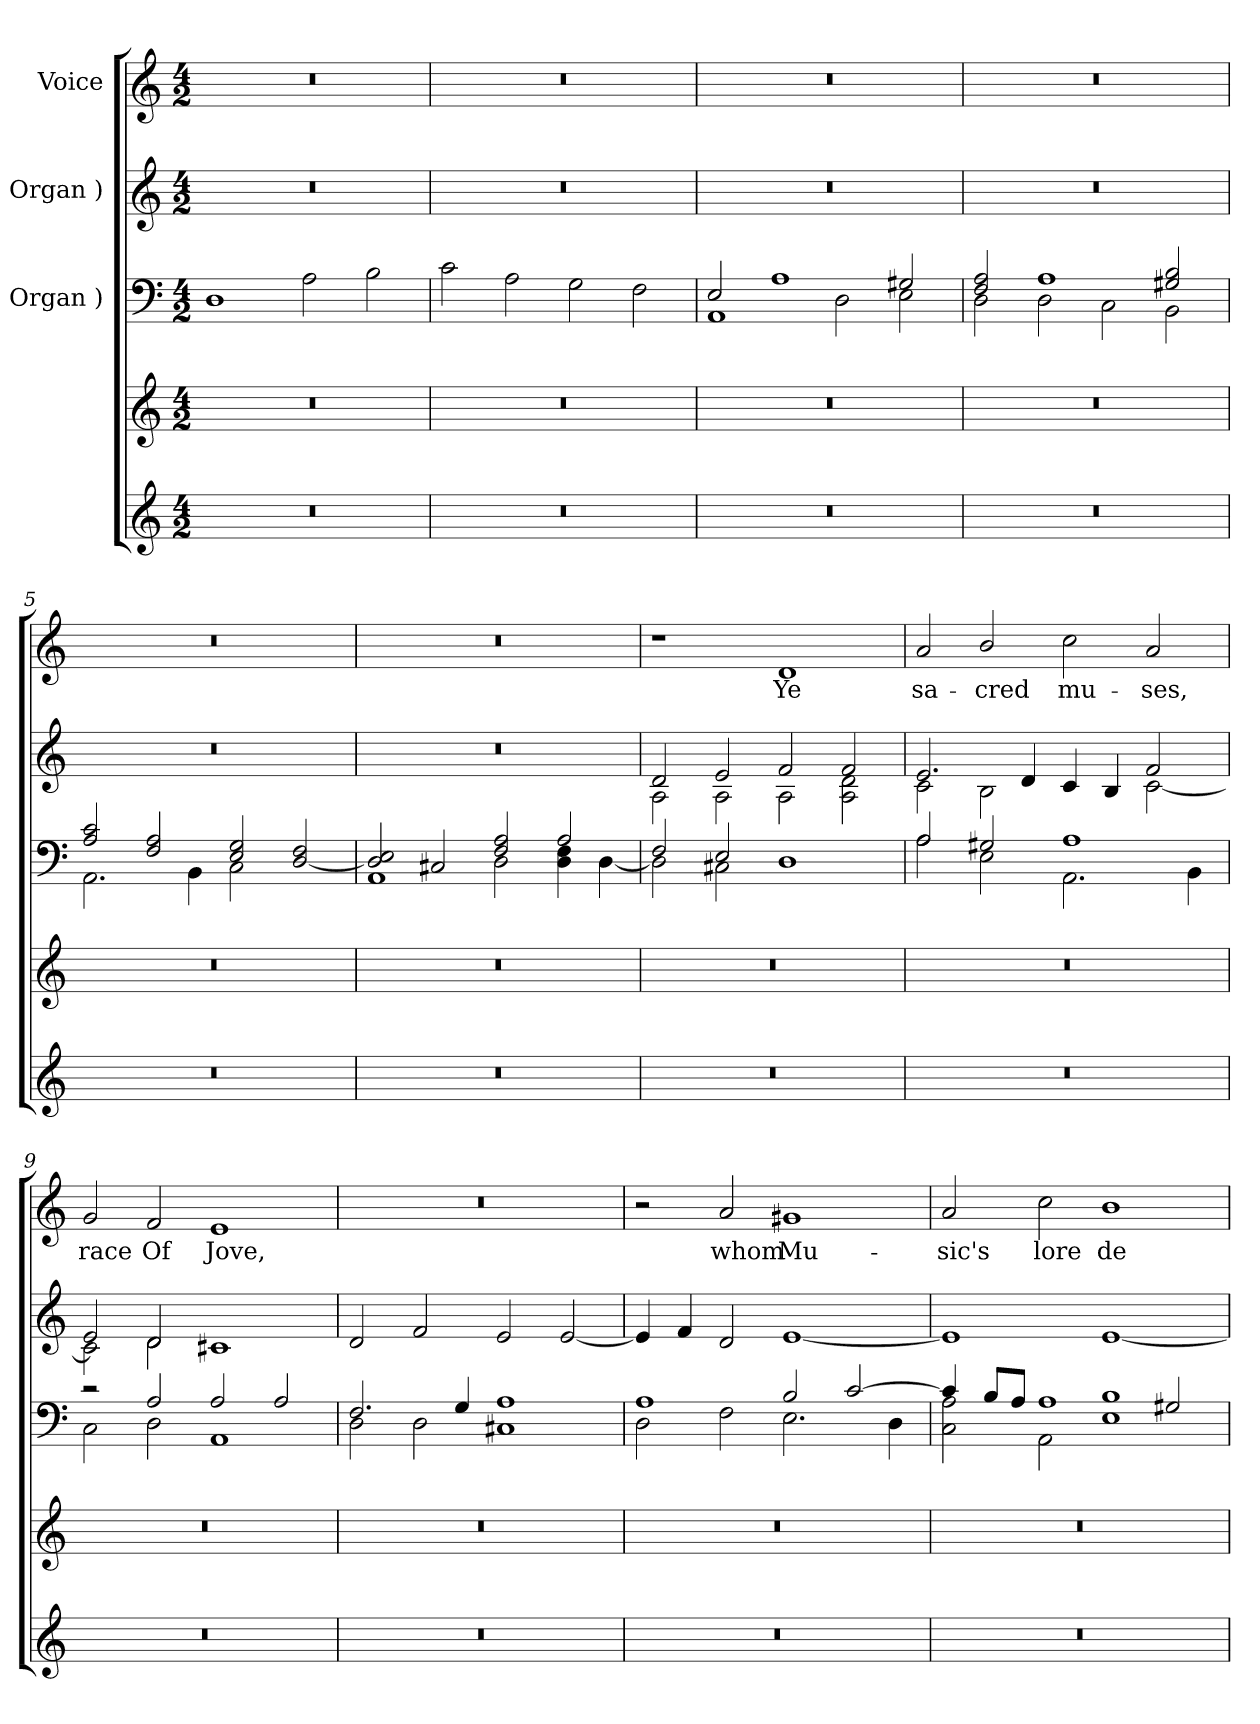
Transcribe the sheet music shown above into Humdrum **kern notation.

**kern	**kern	**kern	**kern	**kern	**text
*part4	*part4	*part3	*part2	*part1	*part1
*staff5	*staff4	*staff3	*staff2	*staff1	*staff1
*	*	*I"Organ )	*I"Organ )	*I"Voice	*
*clefG2	*clefG2	*clefF4	*clefG2	*clefG2	*
*k[]	*k[]	*k[]	*k[]	*k[]	*
*C:	*C:	*C:	*C:	*C:	*
*M4/2	*M4/2	*M4/2	*M4/2	*M4/2	*
=1	=1	=1	=1	=1	=1
0r	0r	1D	0r	0r	.
.	.	2A\	.	.	.
.	.	2B\	.	.	.
=2	=2	=2	=2	=2	=2
0r	0r	2c\	0r	0r	.
.	.	2A\	.	.	.
.	.	2G\	.	.	.
.	.	2F\	.	.	.
=3	=3	=3	=3	=3	=3
*	*	*^	*	*	*
0r	0r	2E/	1AA	0r	0r	.
.	.	1A	.	.	.	.
.	.	.	2D\	.	.	.
.	.	2G#X/	2E\	.	.	.
=4	=4	=4	=4	=4	=4	=4
0r	0r	2F/ 2A/	2D\	0r	0r	.
.	.	1A	2D\	.	.	.
.	.	.	2C\	.	.	.
.	.	2G#X/ 2B/	2BB\	.	.	.
!!LO:LB:g=z
=5	=5	=5	=5	=5	=5	=5
0r	0r	2A/ 2c/	2.AA\	0r	0r	.
.	.	2F/ 2A/	.	.	.	.
.	.	.	4BB\	.	.	.
.	.	2E/ 2G/	2C\	.	.	.
.	.	[<2D/ 2F/	2ryy	.	.	.
=6	=6	=6	=6	=6	=6	=6
0r	0r	2D/] 2E/	1AA	0r	0r	.
.	.	2C#X/	.	.	.	.
.	.	2F/ 2A/	2D\	.	.	.
.	.	2A/	4D\ 4F\	.	.	.
.	.	.	[<4D\	.	.	.
=7	=7	=7	=7	=7	=7	=7
*	*	*	*	*^	*	*
0r	0r	2F/	2D\]	2d/	2A\	1r	.
.	.	2E/	2C#X\	2e/	2A\	.	.
!	!	!	!	!	!	!	!LO:LY:b
.	.	1D	1ryy	2f/	2A\	1d	Ye
.	.	.	.	2f/	2A\ 2d\	.	.
=8	=8	=8	=8	=8	=8	=8	=8
!	!	!	!	!	!	!	!LO:LY:b
0r	0r	2A/	2A\	2.e/	2c\	2a/	sa-
!	!	!	!	!	!	!	!LO:LY:b
.	.	2G#X/	2E\	.	2B\	2b/	-cred
.	.	.	.	4d/	.	.	.
!	!	!	!	!	!	!	!LO:LY:b
.	.	1A	2.AA\	4c/	2ryy	2cc\	mu-
.	.	.	.	4B/	.	.	.
!	!	!	!	!	!	!	!LO:LY:b
.	.	.	.	2f/	[<2c\	2a/	-ses,
.	.	.	4BB\	.	.	.	.
!!LO:LB:g=z
=9	=9	=9	=9	=9	=9	=9	=9
!	!	!	!	!	!	!	!LO:LY:b
0r	0r	2rc	2C\	2e/	2c\]	2g/	race
!	!	!	!	!	!	!	!LO:LY:b
.	.	2A/	2D\	2d/	2d\	2f/	Of
!	!	!	!	!	!	!	!LO:LY:b
.	.	2A/	1AA	1c#X	1ryy	1e	Jove,
.	.	2A/	.	.	.	.	.
*	*	*	*	*v	*v	*	*
=10	=10	=10	=10	=10	=10	=10
0r	0r	2.F/	2D\	2d/	0r	.
.	.	.	2D\	2f/	.	.
.	.	4G/	.	.	.	.
.	.	1A	1C#X	2e/	.	.
.	.	.	.	[<2e/	.	.
=11	=11	=11	=11	=11	=11	=11
0r	0r	1A	2D\	4e/]	2r	.
.	.	.	.	4f/	.	.
!	!	!	!	!	!	!LO:LY:b
.	.	.	2F\	2d/	2a/	whom
!	!	!	!	!	!	!LO:LY:b
.	.	2B/	2.E\	[<1e	1g#X	Mu-
.	.	[>2c/	.	.	.	.
.	.	.	4D\	.	.	.
=12	=12	=12	=12	=12	=12	=12
!	!	!	!	!	!	!LO:LY:b
0r	0r	4c/]	2C\ 2A\	1e]	2a/	-sic's
.	.	8B/L	.	.	.	.
.	.	8A/J	.	.	.	.
!	!	!	!	!	!	!LO:LY:b
.	.	1A	2AA\	.	2cc\	lore
!	!	!	!	!	!	!LO:LY:b
.	.	.	1E 1B	[<1e	1b	de-
.	.	2G#X/	.	.	.	.
*	*	*v	*v	*	*	*
=	=	=	=	=	=
*-	*-	*-	*-	*-	*-
